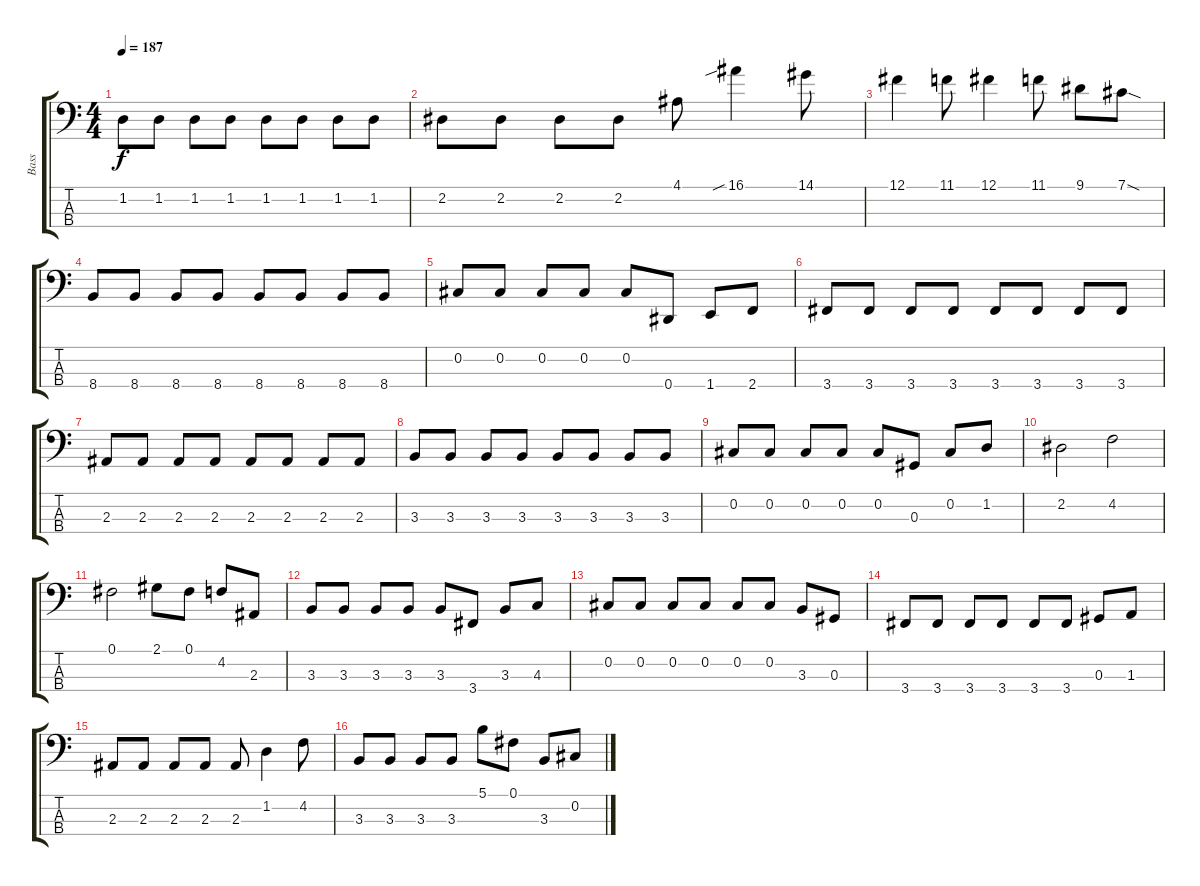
\track ("Bass" "Bass") {instrument electricbassfinger}
\staff {score tabs}
\tuning (Gb2 Db2 Ab1 Eb1) {hide}
\ts (4 4)
\tempo 187
\clef f4
\ks c
1.2.8{dy f} 1.2.8 1.2.8 1.2.8 1.2.8 1.2.8 1.2.8 1.2.8 |
2.2.8 2.2.8 2.2.8 2.2.8 4.1.8 16.1{sib}.4 14.1.8 |
12.1.4 11.1.8 12.1.4 11.1.8 9.1.8 7.1{sod}.8 |
8.4.8 8.4.8 8.4.8 8.4.8 8.4.8 8.4.8 8.4.8 8.4.8 |
0.2.8 0.2.8 0.2.8 0.2.8 0.2.8 0.4.8 1.4.8 2.4.8 |
3.4.8 3.4.8 3.4.8 3.4.8 3.4.8 3.4.8 3.4.8 3.4.8 |
2.3.8 2.3.8 2.3.8 2.3.8 2.3.8 2.3.8 2.3.8 2.3.8 |
3.3.8 3.3.8 3.3.8 3.3.8 3.3.8 3.3.8 3.3.8 3.3.8 |
0.2.8 0.2.8 0.2.8 0.2.8 0.2.8 0.3.8 0.2.8 1.2.8 |
2.2.2 4.2.2 |
0.1.2 2.1.8 0.1.8 4.2.8 2.3.8 |
3.3.8 3.3.8 3.3.8 3.3.8 3.3.8 3.4.8 3.3.8 4.3.8 |
0.2.8 0.2.8 0.2.8 0.2.8 0.2.8 0.2.8 3.3.8 0.3.8 |
3.4.8 3.4.8 3.4.8 3.4.8 3.4.8 3.4.8 0.3.8 1.3.8 |
2.3.8 2.3.8 2.3.8 2.3.8 2.3.8 1.2.4 4.2.8 |
3.3.8 3.3.8 3.3.8 3.3.8 5.1.8 0.1.8 3.3.8 0.2.8
